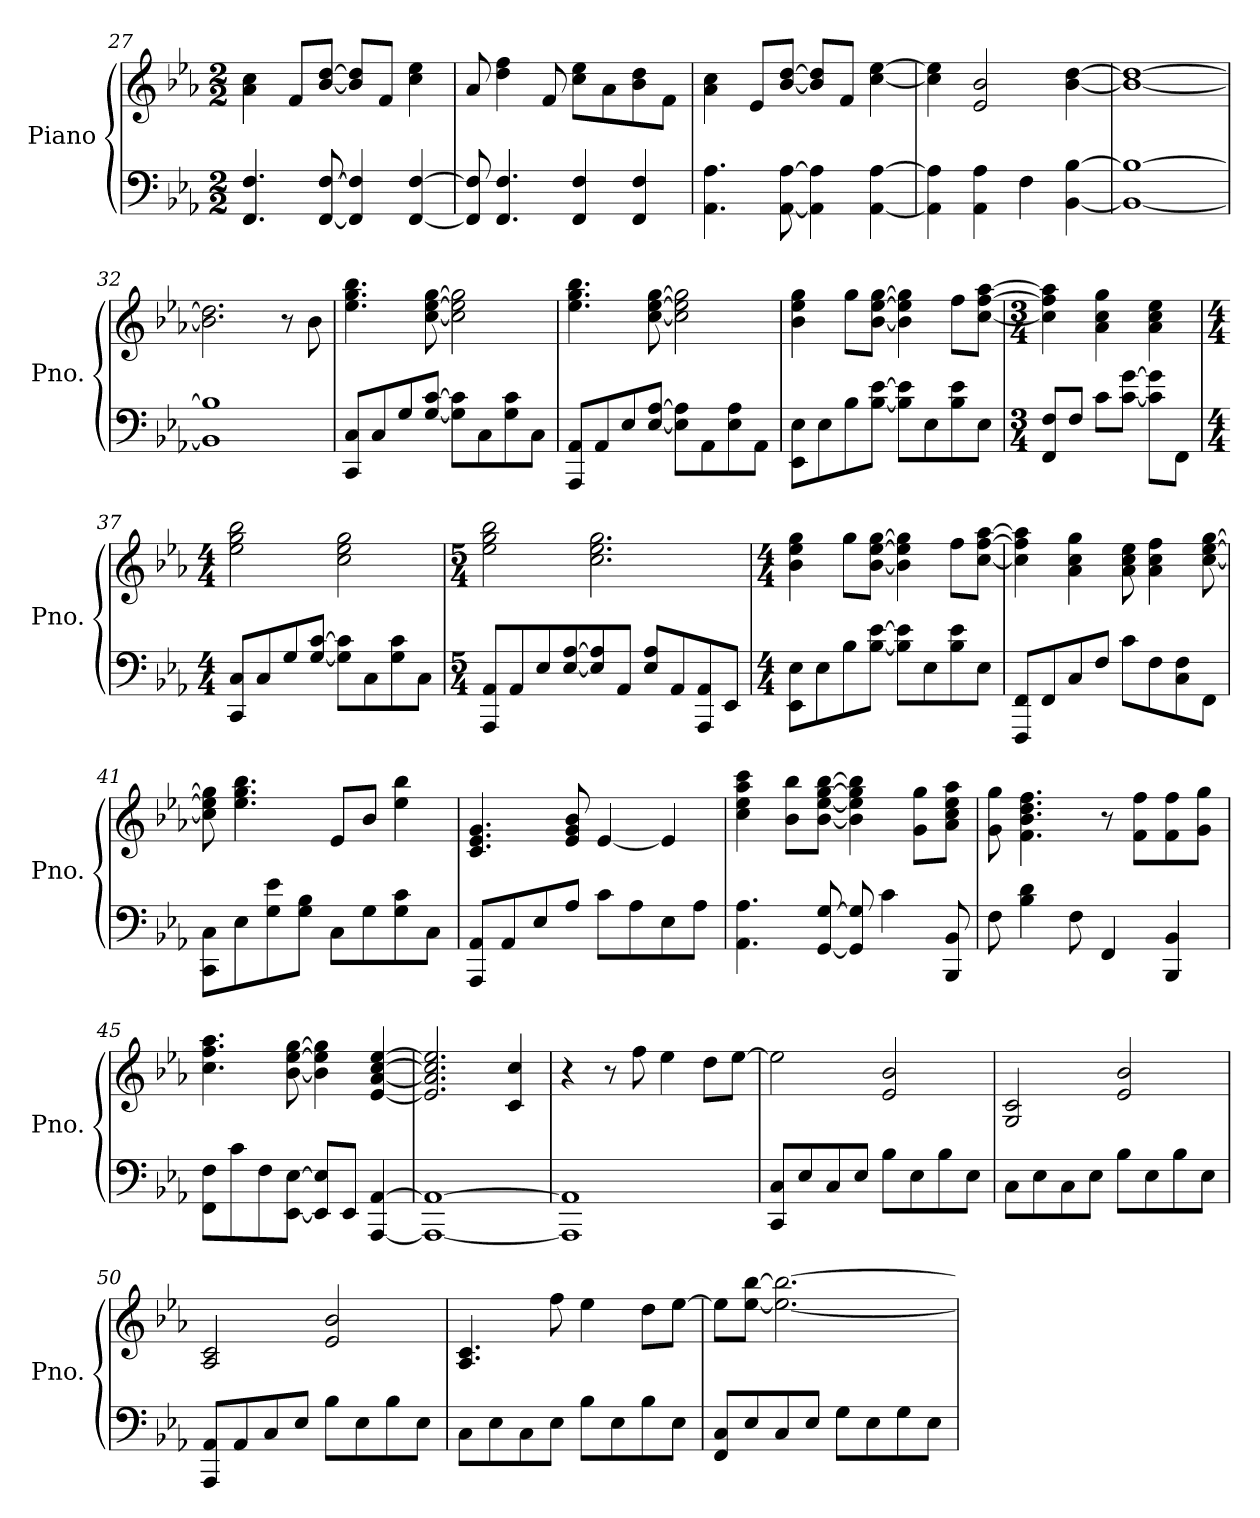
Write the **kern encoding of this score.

**kern	**kern
*part1	*part1
*staff2	*staff1
*I"Piano	*
*I'Pno.	*
*clefF4	*clefG2
*k[b-e-a-]	*k[b-e-a-]
*M2/2	*M2/2
=27	=27
4.FF/ 4.F/	4a-\ 4cc\
.	8f/L
[8FF/ [8F/	[8b-/ [8dd/J
4FF/] 4F/]	8b-/] 8dd/]L
.	8f/J
[4FF/ [4F/	4cc\ 4ee-\
=28	=28
8FF/] 8F/]	8a-/
4.FF/ 4.F/	4dd\ 4ff\
.	8f/
4FF/ 4F/	8cc\ 8ee-\L
.	8a-\
4FF/ 4F/	8b-\ 8dd\
.	8f\J
=29	=29
4.AA-\ 4.A-\	4a-\ 4cc\
.	8e-/L
[8AA-\ [8A-\	[8b-/ [8dd/J
4AA-\] 4A-\]	8b-/] 8dd/]L
.	8f/J
[4AA-\ [4A-\	[4cc\ [4ee-\
=30	=30
4AA-\] 4A-\]	4cc\] 4ee-\]
4AA-\ 4A-\	2e-/ 2b-/
4F\	.
[4BB-\ [4B-\	[4b-\ [4dd\
=31	=31
1BB-_ 1B-_	1b-_ 1dd_
!!LO:LB:g=z
=32	=32
1BB-] 1B-]	2.b-\] 2.dd\]
.	8r
.	8b-\
=33	=33
8CC/ 8C/L	4.ee-\ 4.gg\ 4.bb-\
8C/	.
8G/	.
[8G/ [8c/J	[8cc\ [8ee-\ [8gg\
8G\] 8c\]L	2cc\] 2ee-\] 2gg\]
8C\	.
8G\ 8c\	.
8C\J	.
=34	=34
8AAA-/ 8AA-/L	4.ee-\ 4.gg\ 4.bb-\
8AA-/	.
8E-/	.
[8E-/ [8A-/J	[8cc\ [8ee-\ [8gg\
8E-\] 8A-\]L	2cc\] 2ee-\] 2gg\]
8AA-\	.
8E-\ 8A-\	.
8AA-\J	.
=35	=35
8EE-\ 8E-\L	4b-\ 4ee-\ 4gg\
8E-\	.
8B-\	8gg\L
[8B-\ [8e-\J	[8b-\ [8ee-\ [8gg\J
8B-\] 8e-\]L	4b-\] 4ee-\] 4gg\]
8E-\	.
8B-\ 8e-\	8ff\L
8E-\J	[8cc\ [8ff\ [8aa-\J
=36	=36
*M3/4	*M3/4
8FF/ 8F/L	4cc\] 4ff\] 4aa-\]
8F/J	.
8c\L	4a-\ 4cc\ 4gg\
[8c\ [8g\J	.
8c\] 8g\]L	4a-\ 4cc\ 4ee-\
8FF\J	.
!!LO:LB:g=z
=37	=37
*M4/4	*M4/4
8CC/ 8C/L	2ee-\ 2gg\ 2bb-\
8C/	.
8G/	.
[8G/ [8c/J	.
8G\] 8c\]L	2cc\ 2ee-\ 2gg\
8C\	.
8G\ 8c\	.
8C\J	.
=38	=38
*M5/4	*M5/4
8AAA-/ 8AA-/L	2ee-\ 2gg\ 2bb-\
8AA-/	.
8E-/	.
[8E-/ [8A-/	.
8E-/] 8A-/]	2.cc\ 2.ee-\ 2.gg\
8AA-/J	.
8E-/ 8A-/L	.
8AA-/	.
8AAA-/ 8AA-/	.
8EE-/J	.
=39	=39
*M4/4	*M4/4
8EE-\ 8E-\L	4b-\ 4ee-\ 4gg\
8E-\	.
8B-\	8gg\L
[8B-\ [8e-\J	[8b-\ [8ee-\ [8gg\J
8B-\] 8e-\]L	4b-\] 4ee-\] 4gg\]
8E-\	.
8B-\ 8e-\	8ff\L
8E-\J	[8cc\ [8ff\ [8aa-\J
=40	=40
8FFF/ 8FF/L	4cc\] 4ff\] 4aa-\]
8FF/	.
8C/	4a-\ 4cc\ 4gg\
8F/J	.
8c\L	8a-\ 8cc\ 8ee-\
8F\	4a-\ 4cc\ 4ff\
8C\ 8F\	.
8FF\J	[8cc\ [8ee-\ [8gg\
!!LO:LB:g=z
=41	=41
8CC\ 8C\L	8cc\] 8ee-\] 8gg\]
8E-\	4.ee-\ 4.gg\ 4.bb-\
8G\ 8e-\	.
8G\ 8B-\J	.
8C\L	8e-/L
8G\	8b-/J
8G\ 8c\	4ee-\ 4bb-\
8C\J	.
=42	=42
8AAA-/ 8AA-/L	4.c/ 4.e-/ 4.g/
8AA-/	.
8E-/	.
8A-/J	8e-/ 8g/ 8b-/
8c\L	[4e-/
8A-\	.
8E-\	4e-/]
8A-\J	.
=43	=43
4.AA-\ 4.A-\	4cc\ 4ee-\ 4aa-\ 4ccc\
.	8b-\ 8bb-\L
[8GG/ [8G/	[8b-\ [8ee-\ [8gg\ [8bb-\J
8GG/] 8G/]	4b-\] 4ee-\] 4gg\] 4bb-\]
4c\	.
.	8g\ 8gg\L
8BBB-/ 8BB-/	8a-\ 8cc\ 8ee-\ 8aa-\J
=44	=44
8F\	8g\ 8gg\
4B-\ 4d\	4.f\ 4.b-\ 4.dd\ 4.ff\
8F\	.
4FF/	8r
.	8f\ 8ff\L
4BBB-/ 4BB-/	8f\ 8ff\
.	8g\ 8gg\J
!!LO:LB:g=z
=45	=45
8FF\ 8F\L	4.cc\ 4.ff\ 4.aa-\
8c\	.
8F\	.
[8EE-\ [8E-\J	[8b-\ [8ee-\ [8gg\
8EE-/] 8E-/]L	4b-\] 4ee-\] 4gg\]
8EE-/J	.
[4AAA-/ [4AA-/	[4e-/ [4a-/ [4cc/ [4ee-/
=46	=46
1AAA-_ 1AA-_	2.e-/] 2.a-/] 2.cc/] 2.ee-/]
.	4c/ 4cc/
=47	=47
1AAA-] 1AA-]	4r
.	8r
.	8ff\
.	4ee-\
.	8dd\L
.	[8ee-\J
=48	=48
8CC/ 8C/L	2ee-\]
8E-/	.
8C/	.
8E-/J	.
8B-\L	2e-/ 2b-/
8E-\	.
8B-\	.
8E-\J	.
=49	=49
8C\L	2G/ 2c/
8E-\	.
8C\	.
8E-\J	.
8B-\L	2e-/ 2b-/
8E-\	.
8B-\	.
8E-\J	.
!!LO:LB:g=z
=50	=50
8AAA-/ 8AA-/L	2A-/ 2c/
8AA-/	.
8C/	.
8E-/J	.
8B-\L	2e-/ 2b-/
8E-\	.
8B-\	.
8E-\J	.
=51	=51
8C\L	4.A-/ 4.c/
8E-\	.
8C\	.
8E-\J	8ff\
8B-\L	4ee-\
8E-\	.
8B-\	8dd\L
8E-\J	[8ee-\J
=52	=52
8FF/ 8C/L	8ee-\L]
8E-/	[8ee-\ [8bb-\J
8C/	2.ee-\_ 2.bb-\_
8E-/J	.
8G\L	.
8E-\	.
8G\	.
8E-\J	.
=	=
*-	*-
